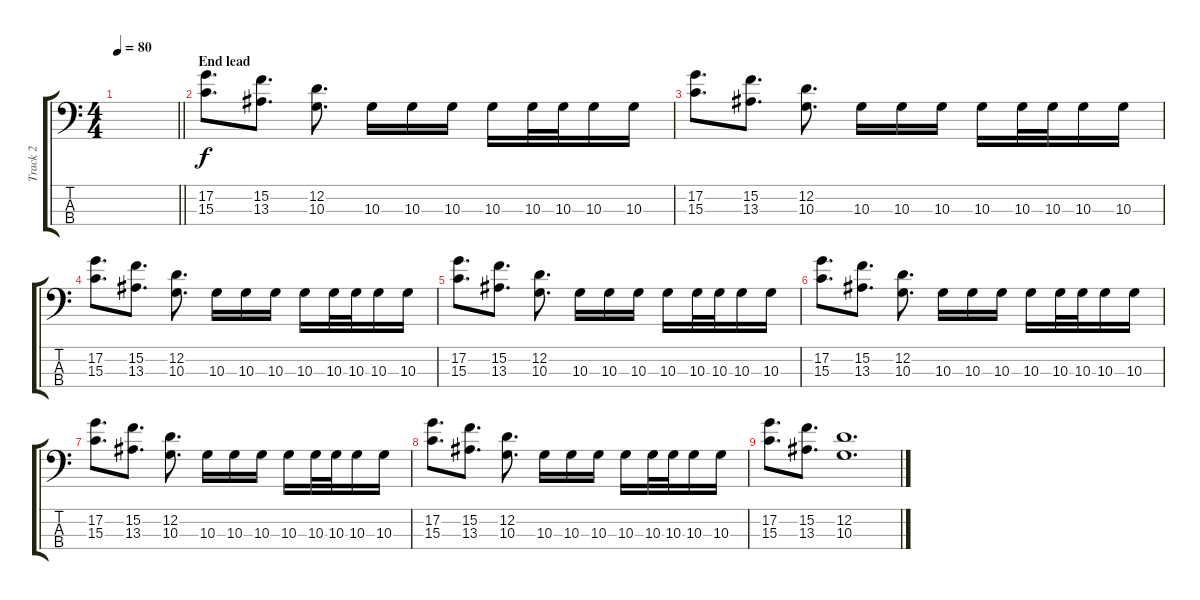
\track ("Track 2" "Track 2") {instrument electricbassfinger}
\staff {score tabs}
\tuning (G2 D2 A1 E1) {hide}
\ts (4 4)
\tempo 80
\clef f4
\barLineRight lightlight
\ks c
|
\section ("" "End lead")
(17.2 15.3).8{d} (15.2 13.3).8{d} (12.2 10.3).8{d} 10.3.16 10.3.16 10.3.16 10.3.16 10.3.32 10.3.32 10.3.16 10.3.16 |
(17.2 15.3).8{d} (15.2 13.3).8{d} (12.2 10.3).8{d} 10.3.16 10.3.16 10.3.16 10.3.16 10.3.32 10.3.32 10.3.16 10.3.16 |
(17.2 15.3).8{d} (15.2 13.3).8{d} (12.2 10.3).8{d} 10.3.16 10.3.16 10.3.16 10.3.16 10.3.32 10.3.32 10.3.16 10.3.16 |
(17.2 15.3).8{d} (15.2 13.3).8{d} (12.2 10.3).8{d} 10.3.16 10.3.16 10.3.16 10.3.16 10.3.32 10.3.32 10.3.16 10.3.16 |
(17.2 15.3).8{d} (15.2 13.3).8{d} (12.2 10.3).8{d} 10.3.16 10.3.16 10.3.16 10.3.16 10.3.32 10.3.32 10.3.16 10.3.16 |
(17.2 15.3).8{d} (15.2 13.3).8{d} (12.2 10.3).8{d} 10.3.16 10.3.16 10.3.16 10.3.16 10.3.32 10.3.32 10.3.16 10.3.16 |
(17.2 15.3).8{d} (15.2 13.3).8{d} (12.2 10.3).8{d} 10.3.16 10.3.16 10.3.16 10.3.16 10.3.32 10.3.32 10.3.16 10.3.16 |
(17.2 15.3).8{d} (15.2 13.3).8{d} (12.2 10.3).1{d}
